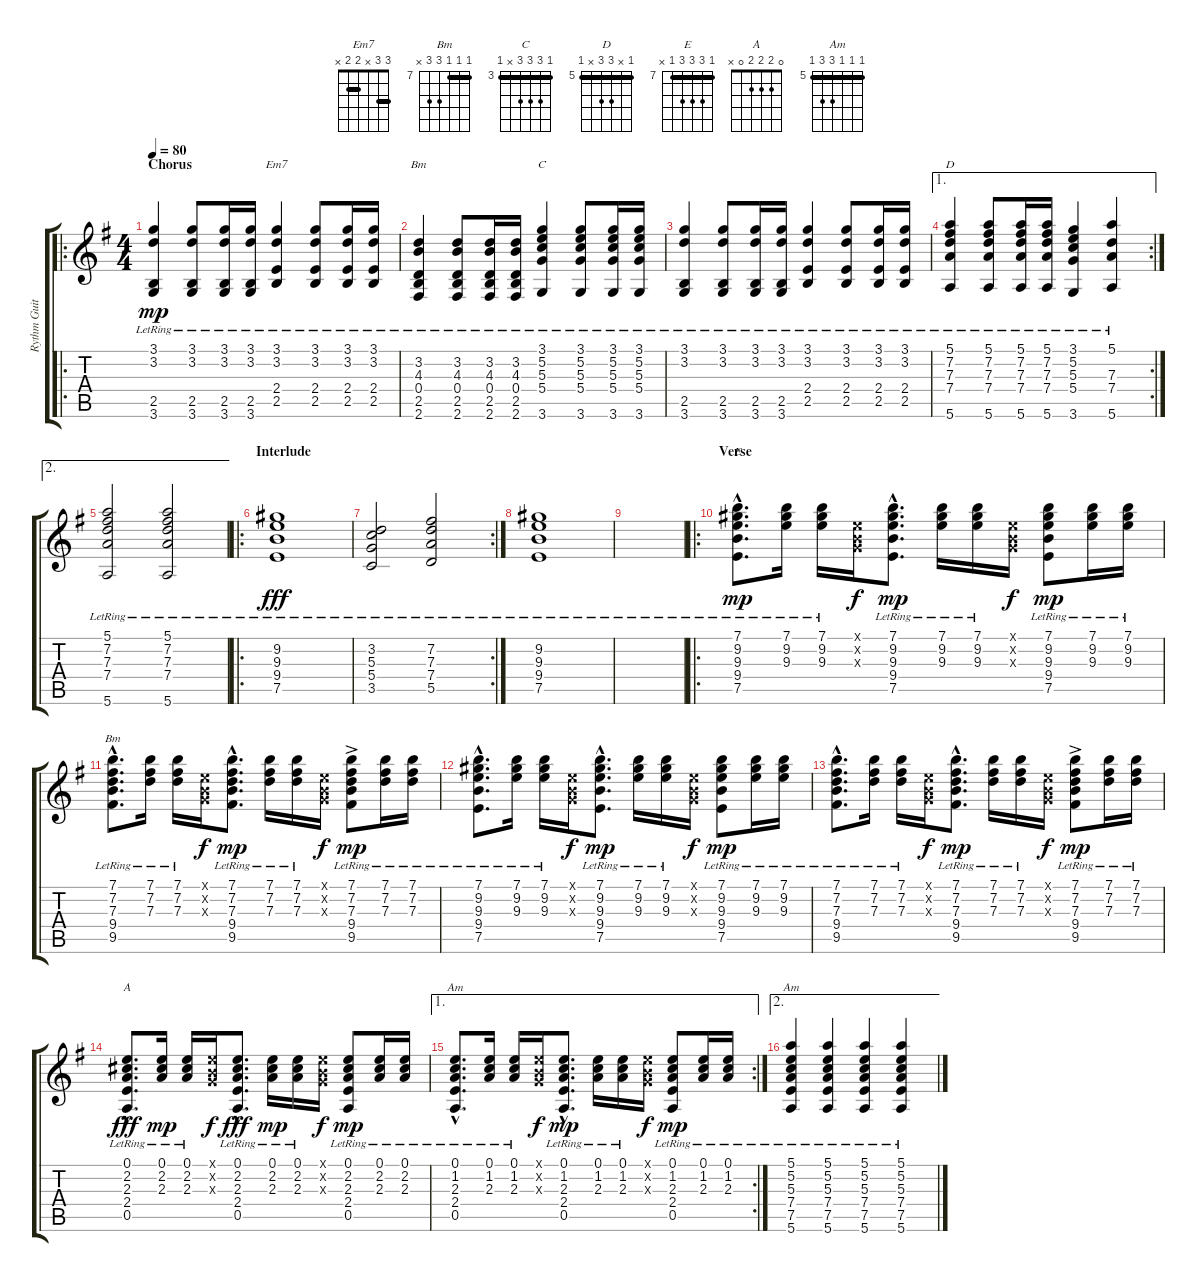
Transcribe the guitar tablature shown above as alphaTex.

\track ("Rythm Guitar" "Rythm Guit") {instrument acousticguitarsteel}
\staff {score tabs}
\tuning (E4 B3 G3 D3 A2 E2) {hide}
\chord ("Em7" 3 3 x 2 2 x) {barre (2 3)}
\chord ("Bm" x 3 4 0 2 2)
\chord ("C" 3 5 5 5 x 3) {firstfret 3 barre 3}
\chord ("D" 5 x 7 7 x 5) {firstfret 5 barre 5}
\chord ("E" 7 9 9 9 7 x) {firstfret 7 barre 7}
\chord ("Bm" 7 7 7 9 9 x) {firstfret 7 barre 7}
\chord ("A" 0 2 2 2 0 x)
\chord ("Am" 0 1 2 2 0 x)
\chord ("Am" 5 5 5 7 7 5) {firstfret 5 barre 5}
\ro
\ts (4 4)
\section ("" "Chorus")
\tempo 80
\clef g2
\ks g
(3.1{lr} 3.2{lr} 2.5{lr} 3.6{lr}).4{dy mp} (3.1{lr} 3.2{lr} 2.5{lr} 3.6{lr}).8 (3.1{lr} 3.2{lr} 2.5{lr} 3.6{lr}).16 (3.1{lr} 3.2{lr} 2.5{lr} 3.6{lr}).16 (3.1{lr} 3.2{lr} 2.4{lr} 2.5{lr}).4{ch "Em7"} (3.1{lr} 3.2{lr} 2.4{lr} 2.5{lr}).8 (3.1{lr} 3.2{lr} 2.4{lr} 2.5{lr}).16 (3.1{lr} 3.2{lr} 2.4{lr} 2.5{lr}).16 |
(3.2{lr} 4.3{lr} 0.4{lr} 2.5{lr} 2.6{lr}).4{ch "Bm"} (3.2{lr} 4.3{lr} 0.4{lr} 2.5{lr} 2.6{lr}).8 (3.2{lr} 4.3{lr} 0.4{lr} 2.5{lr} 2.6{lr}).16 (3.2{lr} 4.3{lr} 0.4{lr} 2.5{lr} 2.6{lr}).16 (3.1{lr} 5.2{lr} 5.3{lr} 5.4{lr} 3.6{lr}).4{ch "C"} (3.1{lr} 5.2{lr} 5.3{lr} 5.4{lr} 3.6{lr}).8 (3.1{lr} 5.2{lr} 5.3{lr} 5.4{lr} 3.6{lr}).16 (3.1{lr} 5.2{lr} 5.3{lr} 5.4{lr} 3.6{lr}).16 |
(3.1{lr} 3.2{lr} 2.5{lr} 3.6{lr}).4 (3.1{lr} 3.2{lr} 2.5{lr} 3.6{lr}).8 (3.1{lr} 3.2{lr} 2.5{lr} 3.6{lr}).16 (3.1{lr} 3.2{lr} 2.5{lr} 3.6{lr}).16 (3.1{lr} 3.2{lr} 2.4{lr} 2.5{lr}).4 (3.1{lr} 3.2{lr} 2.4{lr} 2.5{lr}).8 (3.1{lr} 3.2{lr} 2.4{lr} 2.5{lr}).16 (3.1{lr} 3.2{lr} 2.4{lr} 2.5{lr}).16 |
\ae 1
\rc 2
(5.1{lr} 7.2{lr} 7.3{lr} 7.4{lr} 5.6{lr}).4{ch "D"} (5.1{lr} 7.2{lr} 7.3{lr} 7.4{lr} 5.6{lr}).8 (5.1{lr} 7.2{lr} 7.3{lr} 7.4{lr} 5.6{lr}).16 (5.1{lr} 7.2{lr} 7.3{lr} 7.4{lr} 5.6{lr}).16 (3.1{lr} 5.2{lr} 5.3{lr} 5.4{lr} 3.6{lr}).4 (5.1{lr} 7.3{lr} 7.4{lr} 5.6{lr}).4 |
\ae 2
(5.1{lr} 7.2{lr} 7.3{lr} 7.4{lr} 5.6{lr}).2 (5.1{lr} 7.2{lr} 7.3{lr} 7.4{lr} 5.6{lr}).2 |
\ro
\section ("" "Interlude")
(9.2{lr} 9.3{lr} 9.4{lr} 7.5{lr}).1{dy fff} |
\rc 2
(3.2{lr} 5.3{lr} 5.4{lr} 3.5{lr}).2 (7.2{lr} 7.3{lr} 7.4{lr} 5.5{lr}).2 |
(9.2{lr} 9.3{lr} 9.4{lr} 7.5{lr}).1 |
|
\ro
\section ("" "Verse")
(7.1{hac lr} 9.2{hac lr} 9.3{hac lr} 9.4{hac lr} 7.5{hac lr}).8{d ch "E" dy mp} (7.1{lr} 9.2{lr} 9.3{lr}).16 (7.1{lr} 9.2{lr} 9.3{lr}).16 (0.1{x} 0.2{x} 0.3{x}).16{dy f} (7.1{hac lr} 9.2{hac lr} 9.3{hac lr} 9.4{hac lr} 7.5{hac lr}).8{d dy mp} (7.1{lr} 9.2{lr} 9.3{lr}).16 (7.1{lr} 9.2{lr} 9.3{lr}).16 (0.1{x} 0.2{x} 0.3{x}).16{dy f} (7.1{lr} 9.2{lr} 9.3{lr} 9.4{lr} 7.5{lr}).8{dy mp} (7.1{lr} 9.2{lr} 9.3{lr}).16 (7.1{lr} 9.2{lr} 9.3{lr}).16 |
(7.1{hac lr} 7.2{hac lr} 7.3{hac lr} 9.4{hac lr} 9.5{hac lr}).8{d ch "Bm"} (7.1{lr} 7.2{lr} 7.3{lr}).16 (7.1{lr} 7.2{lr} 7.3{lr}).16 (0.1{x} 0.2{x} 0.3{x}).16{dy f} (7.1{hac lr} 7.2{hac lr} 7.3{hac lr} 9.4{hac lr} 9.5{hac lr}).8{d dy mp} (7.1{lr} 7.2{lr} 7.3{lr}).16 (7.1{lr} 7.2{lr} 7.3{lr}).16 (0.1{x} 0.2{x} 0.3{x}).16{dy f} (7.1{lr} 7.2{lr} 7.3{lr} 9.4{ac lr} 9.5{lr}).8{dy mp} (7.1{lr} 7.2{lr} 7.3{lr}).16 (7.1{lr} 7.2{lr} 7.3{lr}).16 |
(7.1{hac lr} 9.2{hac lr} 9.3{hac lr} 9.4{hac lr} 7.5{hac lr}).8{d} (7.1{lr} 9.2{lr} 9.3{lr}).16 (7.1{lr} 9.2{lr} 9.3{lr}).16 (0.1{x} 0.2{x} 0.3{x}).16{dy f} (7.1{hac lr} 9.2{hac lr} 9.3{hac lr} 9.4{hac lr} 7.5{hac lr}).8{d dy mp} (7.1{lr} 9.2{lr} 9.3{lr}).16 (7.1{lr} 9.2{lr} 9.3{lr}).16 (0.1{x} 0.2{x} 0.3{x}).16{dy f} (7.1{lr} 9.2{lr} 9.3{lr} 9.4{lr} 7.5{lr}).8{dy mp} (7.1{lr} 9.2{lr} 9.3{lr}).16 (7.1{lr} 9.2{lr} 9.3{lr}).16 |
(7.1{hac lr} 7.2{hac lr} 7.3{hac lr} 9.4{hac lr} 9.5{hac lr}).8{d} (7.1{lr} 7.2{lr} 7.3{lr}).16 (7.1{lr} 7.2{lr} 7.3{lr}).16 (0.1{x} 0.2{x} 0.3{x}).16{dy f} (7.1{hac lr} 7.2{hac lr} 7.3{hac lr} 9.4{hac lr} 9.5{hac lr}).8{d dy mp} (7.1{lr} 7.2{lr} 7.3{lr}).16 (7.1{lr} 7.2{lr} 7.3{lr}).16 (0.1{x} 0.2{x} 0.3{x}).16{dy f} (7.1{lr} 7.2{lr} 7.3{lr} 9.4{ac lr} 9.5{lr}).8{dy mp} (7.1{lr} 7.2{lr} 7.3{lr}).16 (7.1{lr} 7.2{lr} 7.3{lr}).16 |
(0.1{hac lr} 2.2{hac lr} 2.3{hac lr} 2.4{hac lr} 0.5{hac lr}).8{d ch "A" dy fff} (0.1{lr} 2.2{lr} 2.3{lr}).16{dy mp} (0.1{lr} 2.2{lr} 2.3{lr}).16 (0.1{x} 0.2{x} 0.3{x}).16{dy f} (0.1{hac lr} 2.2{hac lr} 2.3{hac lr} 2.4{hac lr} 0.5{hac lr}).8{d dy fff} (0.1{lr} 2.2{lr} 2.3{lr}).16{dy mp} (0.1{lr} 2.2{lr} 2.3{lr}).16 (0.1{x} 0.2{x} 0.3{x}).16{dy f} (0.1{lr} 2.2{lr} 2.3{lr} 2.4{lr} 0.5{lr}).8{dy mp} (0.1{lr} 2.2{lr} 2.3{lr}).16 (0.1{lr} 2.2{lr} 2.3{lr}).16 |
\ae 1
\rc 2
(0.1{hac lr} 1.2{hac lr} 2.3{hac lr} 2.4{hac lr} 0.5{hac lr}).8{d ch "Am"} (0.1{lr} 1.2{lr} 2.3{lr}).16 (0.1{lr} 1.2{lr} 2.3{lr}).16 (0.1{x} 0.2{x} 0.3{x}).16{dy f} (0.1{hac lr} 1.2{hac lr} 2.3{hac lr} 2.4{hac lr} 0.5{hac lr}).8{d dy mp} (0.1{lr} 1.2{lr} 2.3{lr}).16 (0.1{lr} 1.2{lr} 2.3{lr}).16 (0.1{x} 0.2{x} 0.3{x}).16{dy f} (0.1{lr} 1.2{lr} 2.3{lr} 2.4{lr} 0.5{lr}).8{dy mp} (0.1{lr} 1.2{lr} 2.3{lr}).16 (0.1{lr} 1.2{lr} 2.3{lr}).16 |
\ae 2
(5.1{lr} 5.2{lr} 5.3{lr} 7.4{lr} 7.5{lr} 5.6{lr}).4{ch "Am"} (5.1{lr} 5.2{lr} 5.3{lr} 7.4{lr} 7.5{lr} 5.6{lr}).4 (5.1{lr} 5.2{lr} 5.3{lr} 7.4{lr} 7.5{lr} 5.6{lr}).4 (5.1{lr} 5.2{lr} 5.3{lr} 7.4{lr} 7.5{lr} 5.6{lr}).4
